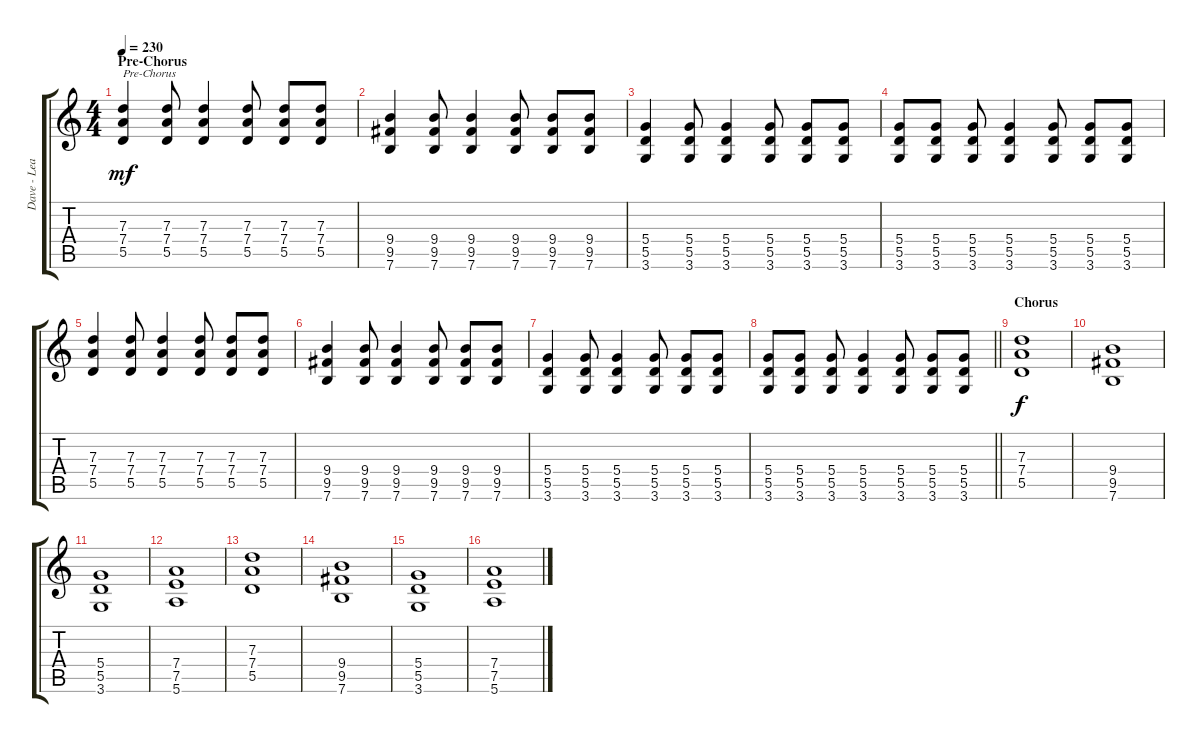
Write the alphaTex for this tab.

\track ("Dave - Lead Guitar" "Dave - Lea") {instrument distortionguitar}
\staff {score tabs}
\tuning (E4 B3 G3 D3 A2 E2) {hide}
\ts (4 4)
\section ("" "Pre-Chorus")
\tempo 230
\clef g2
\ks c
(7.3 7.4 5.5).4{txt "Pre-Chorus" dy mf} (7.3 7.4 5.5).8 (7.3 7.4 5.5).4 (7.3 7.4 5.5).8 (7.3 7.4 5.5).8 (7.3 7.4 5.5).8 |
(9.4 9.5 7.6).4 (9.4 9.5 7.6).8 (9.4 9.5 7.6).4 (9.4 9.5 7.6).8 (9.4 9.5 7.6).8 (9.4 9.5 7.6).8 |
(5.4 5.5 3.6).4 (5.4 5.5 3.6).8 (5.4 5.5 3.6).4 (5.4 5.5 3.6).8 (5.4 5.5 3.6).8 (5.4 5.5 3.6).8 |
(5.4 5.5 3.6).8 (5.4 5.5 3.6).8 (5.4 5.5 3.6).8 (5.4 5.5 3.6).4 (5.4 5.5 3.6).8 (5.4 5.5 3.6).8 (5.4 5.5 3.6).8 |
(7.3 7.4 5.5).4 (7.3 7.4 5.5).8 (7.3 7.4 5.5).4 (7.3 7.4 5.5).8 (7.3 7.4 5.5).8 (7.3 7.4 5.5).8 |
(9.4 9.5 7.6).4 (9.4 9.5 7.6).8 (9.4 9.5 7.6).4 (9.4 9.5 7.6).8 (9.4 9.5 7.6).8 (9.4 9.5 7.6).8 |
(5.4 5.5 3.6).4 (5.4 5.5 3.6).8 (5.4 5.5 3.6).4 (5.4 5.5 3.6).8 (5.4 5.5 3.6).8 (5.4 5.5 3.6).8 |
\barLineRight lightlight
(5.4 5.5 3.6).8 (5.4 5.5 3.6).8 (5.4 5.5 3.6).8 (5.4 5.5 3.6).4 (5.4 5.5 3.6).8 (5.4 5.5 3.6).8 (5.4 5.5 3.6).8 |
\section ("" "Chorus")
(7.3 7.4 5.5).1{dy f} |
(9.4 9.5 7.6).1 |
(5.4 5.5 3.6).1 |
(7.4 7.5 5.6).1 |
(7.3 7.4 5.5).1 |
(9.4 9.5 7.6).1 |
(5.4 5.5 3.6).1 |
(7.4 7.5 5.6).1
